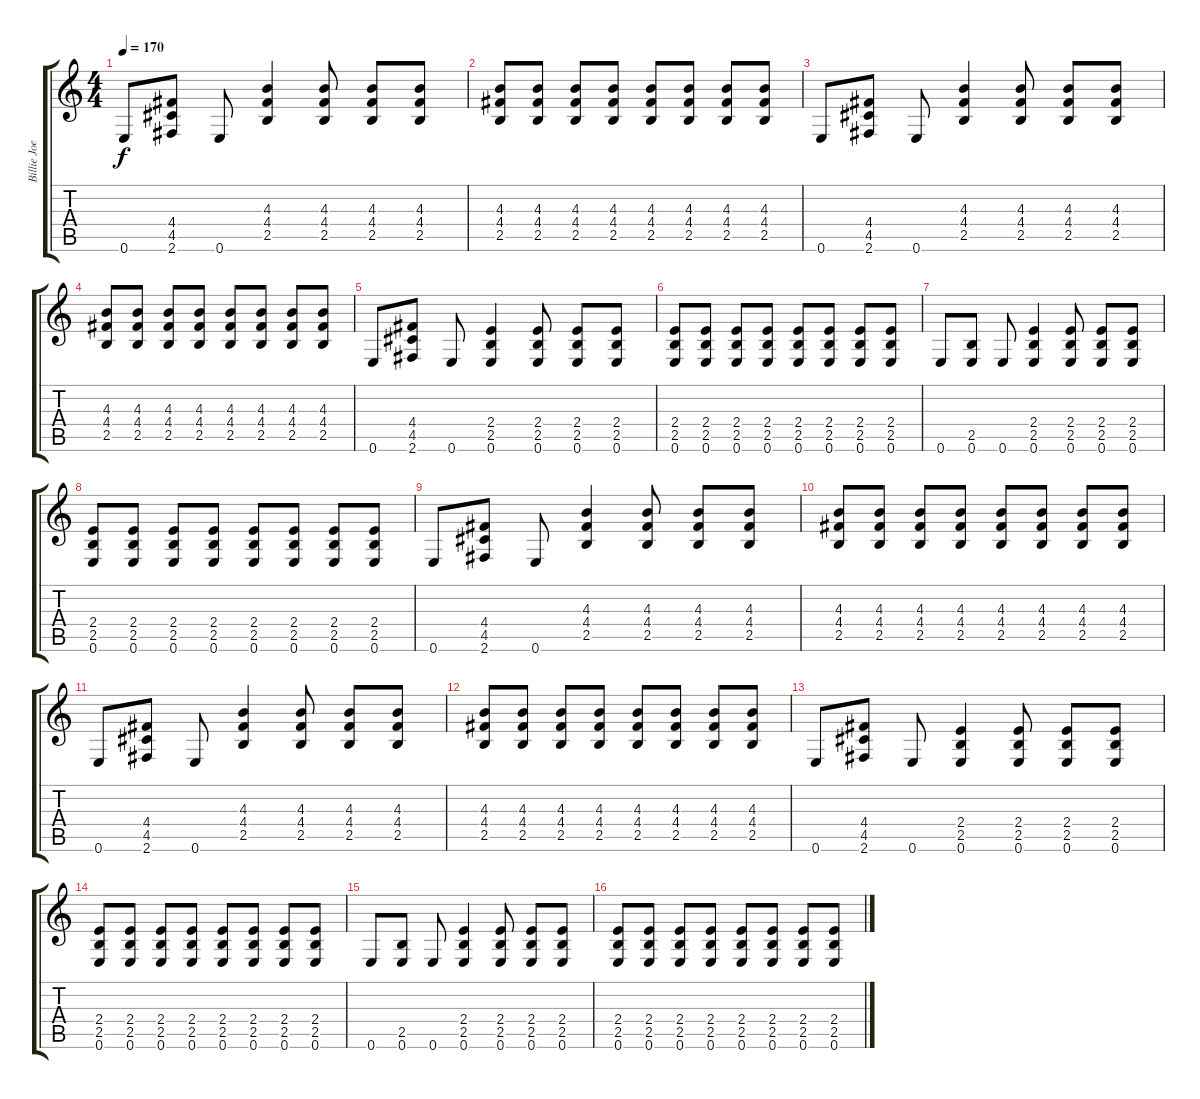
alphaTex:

\track ("Billie Joe - Rhytm Guitar" "Billie Joe") {instrument distortionguitar}
\staff {score tabs}
\tuning (E4 B3 G3 D3 A2 E2) {hide}
\ts (4 4)
\tempo 170
\clef g2
\ks c
0.6.8{dy f instrument distortionguitar} (4.4 4.5 2.6).8 0.6.8 (4.3 4.4 2.5).4 (4.3 4.4 2.5).8 (4.3 4.4 2.5).8 (4.3 4.4 2.5).8 |
(4.3 4.4 2.5).8 (4.3 4.4 2.5).8 (4.3 4.4 2.5).8 (4.3 4.4 2.5).8 (4.3 4.4 2.5).8 (4.3 4.4 2.5).8 (4.3 4.4 2.5).8 (4.3 4.4 2.5).8 |
0.6.8 (4.4 4.5 2.6).8 0.6.8 (4.3 4.4 2.5).4 (4.3 4.4 2.5).8 (4.3 4.4 2.5).8 (4.3 4.4 2.5).8 |
(4.3 4.4 2.5).8 (4.3 4.4 2.5).8 (4.3 4.4 2.5).8 (4.3 4.4 2.5).8 (4.3 4.4 2.5).8 (4.3 4.4 2.5).8 (4.3 4.4 2.5).8 (4.3 4.4 2.5).8 |
0.6.8 (4.4 4.5 2.6).8 0.6.8 (2.4 2.5 0.6).4 (2.4 2.5 0.6).8 (2.4 2.5 0.6).8 (2.4 2.5 0.6).8 |
(2.4 2.5 0.6).8 (2.4 2.5 0.6).8 (2.4 2.5 0.6).8 (2.4 2.5 0.6).8 (2.4 2.5 0.6).8 (2.4 2.5 0.6).8 (2.4 2.5 0.6).8 (2.4 2.5 0.6).8 |
0.6.8 (2.5 0.6).8 0.6.8 (2.4 2.5 0.6).4 (2.4 2.5 0.6).8 (2.4 2.5 0.6).8 (2.4 2.5 0.6).8 |
(2.4 2.5 0.6).8 (2.4 2.5 0.6).8 (2.4 2.5 0.6).8 (2.4 2.5 0.6).8 (2.4 2.5 0.6).8 (2.4 2.5 0.6).8 (2.4 2.5 0.6).8 (2.4 2.5 0.6).8 |
0.6.8 (4.4 4.5 2.6).8 0.6.8 (4.3 4.4 2.5).4 (4.3 4.4 2.5).8 (4.3 4.4 2.5).8 (4.3 4.4 2.5).8 |
(4.3 4.4 2.5).8 (4.3 4.4 2.5).8 (4.3 4.4 2.5).8 (4.3 4.4 2.5).8 (4.3 4.4 2.5).8 (4.3 4.4 2.5).8 (4.3 4.4 2.5).8 (4.3 4.4 2.5).8 |
0.6.8 (4.4 4.5 2.6).8 0.6.8 (4.3 4.4 2.5).4 (4.3 4.4 2.5).8 (4.3 4.4 2.5).8 (4.3 4.4 2.5).8 |
(4.3 4.4 2.5).8 (4.3 4.4 2.5).8 (4.3 4.4 2.5).8 (4.3 4.4 2.5).8 (4.3 4.4 2.5).8 (4.3 4.4 2.5).8 (4.3 4.4 2.5).8 (4.3 4.4 2.5).8 |
0.6.8 (4.4 4.5 2.6).8 0.6.8 (2.4 2.5 0.6).4 (2.4 2.5 0.6).8 (2.4 2.5 0.6).8 (2.4 2.5 0.6).8 |
(2.4 2.5 0.6).8 (2.4 2.5 0.6).8 (2.4 2.5 0.6).8 (2.4 2.5 0.6).8 (2.4 2.5 0.6).8 (2.4 2.5 0.6).8 (2.4 2.5 0.6).8 (2.4 2.5 0.6).8 |
0.6.8 (2.5 0.6).8 0.6.8 (2.4 2.5 0.6).4 (2.4 2.5 0.6).8 (2.4 2.5 0.6).8 (2.4 2.5 0.6).8 |
(2.4 2.5 0.6).8 (2.4 2.5 0.6).8 (2.4 2.5 0.6).8 (2.4 2.5 0.6).8 (2.4 2.5 0.6).8 (2.4 2.5 0.6).8 (2.4 2.5 0.6).8 (2.4 2.5 0.6).8
